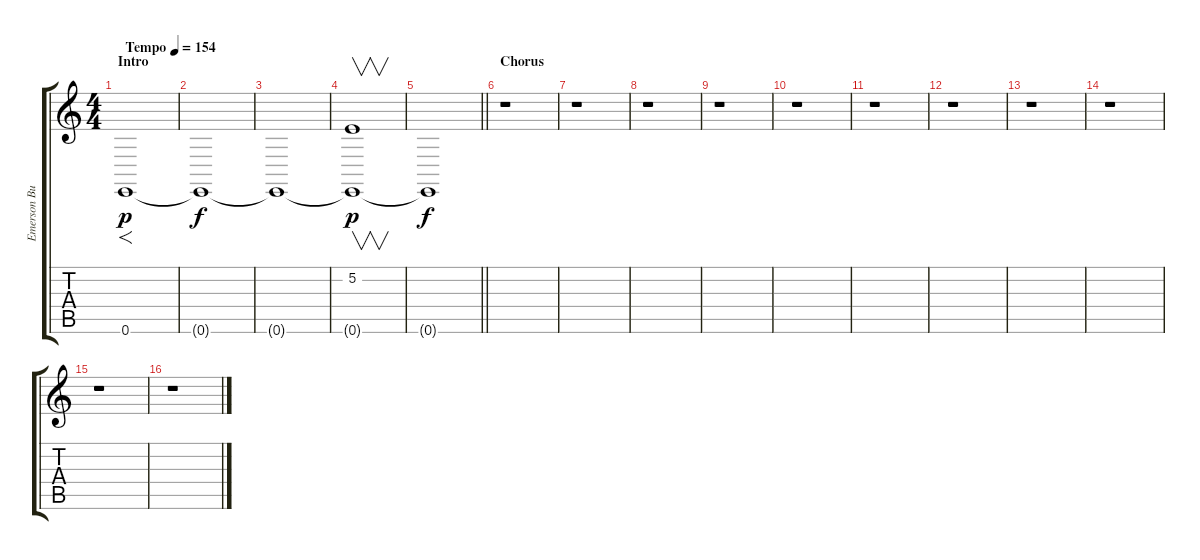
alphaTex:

\track ("Emerson Burton (Keyboard)" "Emerson Bu") {instrument pad4choir}
\staff {score tabs}
\tuning (E4 B3 G3 D3 A2 E2) {hide}
\ts (4 4)
\section ("" "Intro")
\tempo (154 "Tempo")
\clef g2
\ks c
0.6.1{f dy p instrument pad4choir} |
0.6{t}.1{dy f} |
0.6{t}.1 |
(5.2 0.6{t}).1{v dy p} |
\barLineRight lightlight
0.6{t}.1{dy f} |
\section ("" "Chorus")
r.1 |
r.1 |
r.1 |
r.1 |
r.1 |
r.1 |
r.1 |
r.1 |
r.1 |
r.1 |
r.1
